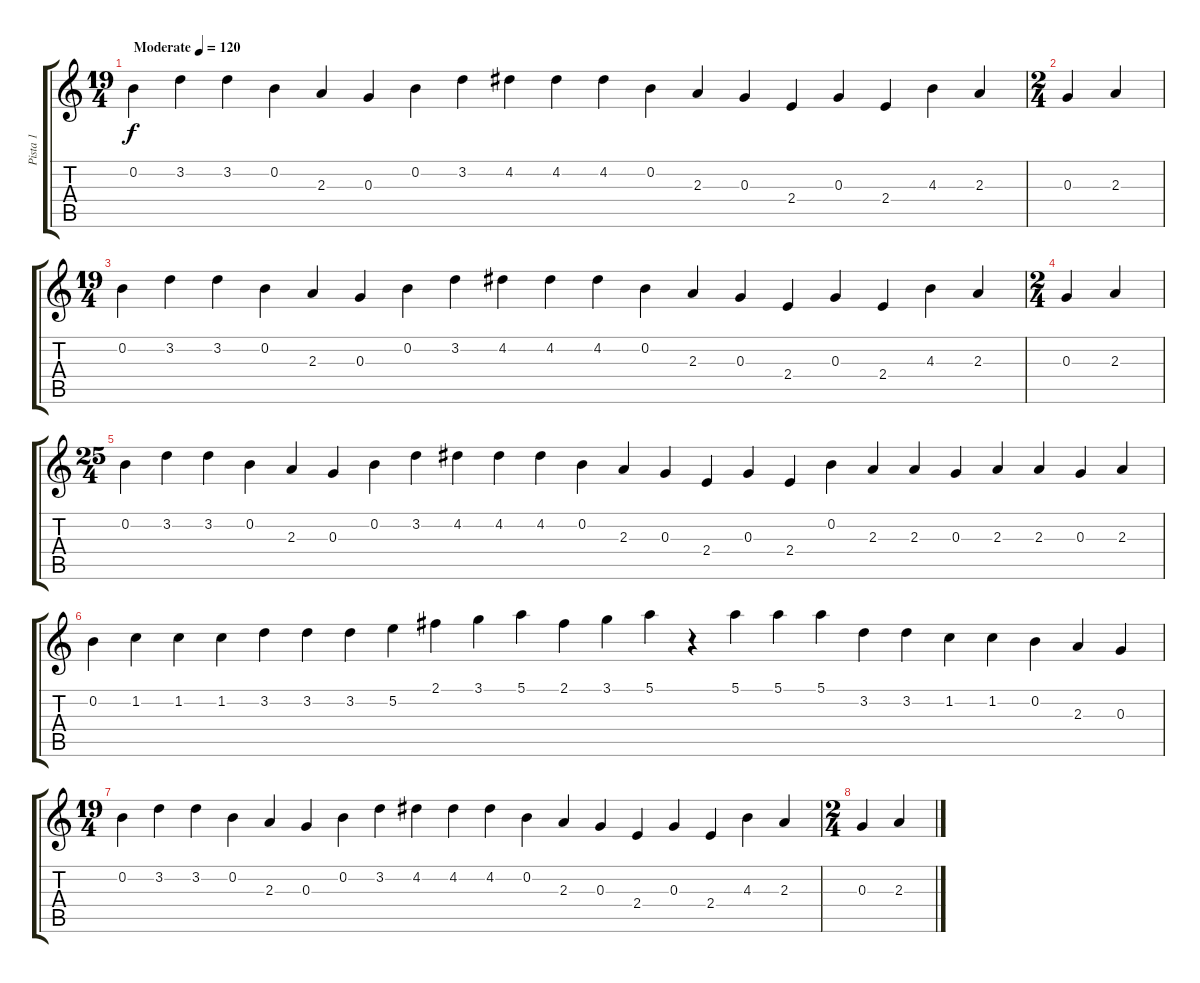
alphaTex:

\track ("Pista 1" "Pista 1") {instrument acousticguitarnylon}
\staff {score tabs}
\tuning (E4 B3 G3 D3 A2 E2) {hide}
\ts (19 4)
\tempo (120 "Moderate")
\clef g2
\ks c
0.2.4{dy f instrument acousticguitarnylon} 3.2.4 3.2.4 0.2.4 2.3.4 0.3.4 0.2.4 3.2.4 4.2.4 4.2.4 4.2.4 0.2.4 2.3.4 0.3.4 2.4.4 0.3.4 2.4.4 4.3.4 2.3.4 |
\ts (2 4)
0.3.4 2.3.4 |
\ts (19 4)
0.2.4 3.2.4 3.2.4 0.2.4 2.3.4 0.3.4 0.2.4 3.2.4 4.2.4 4.2.4 4.2.4 0.2.4 2.3.4 0.3.4 2.4.4 0.3.4 2.4.4 4.3.4 2.3.4 |
\ts (2 4)
0.3.4 2.3.4 |
\ts (25 4)
0.2.4 3.2.4 3.2.4 0.2.4 2.3.4 0.3.4 0.2.4 3.2.4 4.2.4 4.2.4 4.2.4 0.2.4 2.3.4 0.3.4 2.4.4 0.3.4 2.4.4 0.2.4 2.3.4 2.3.4 0.3.4 2.3.4 2.3.4 0.3.4 2.3.4 |
0.2.4 1.2.4 1.2.4 1.2.4 3.2.4 3.2.4 3.2.4 5.2.4 2.1.4 3.1.4 5.1.4 2.1.4 3.1.4 5.1.4 r.4 5.1.4 5.1.4 5.1.4 3.2.4 3.2.4 1.2.4 1.2.4 0.2.4 2.3.4 0.3.4 |
\ts (19 4)
0.2.4 3.2.4 3.2.4 0.2.4 2.3.4 0.3.4 0.2.4 3.2.4 4.2.4 4.2.4 4.2.4 0.2.4 2.3.4 0.3.4 2.4.4 0.3.4 2.4.4 4.3.4 2.3.4 |
\ts (2 4)
0.3.4 2.3.4
